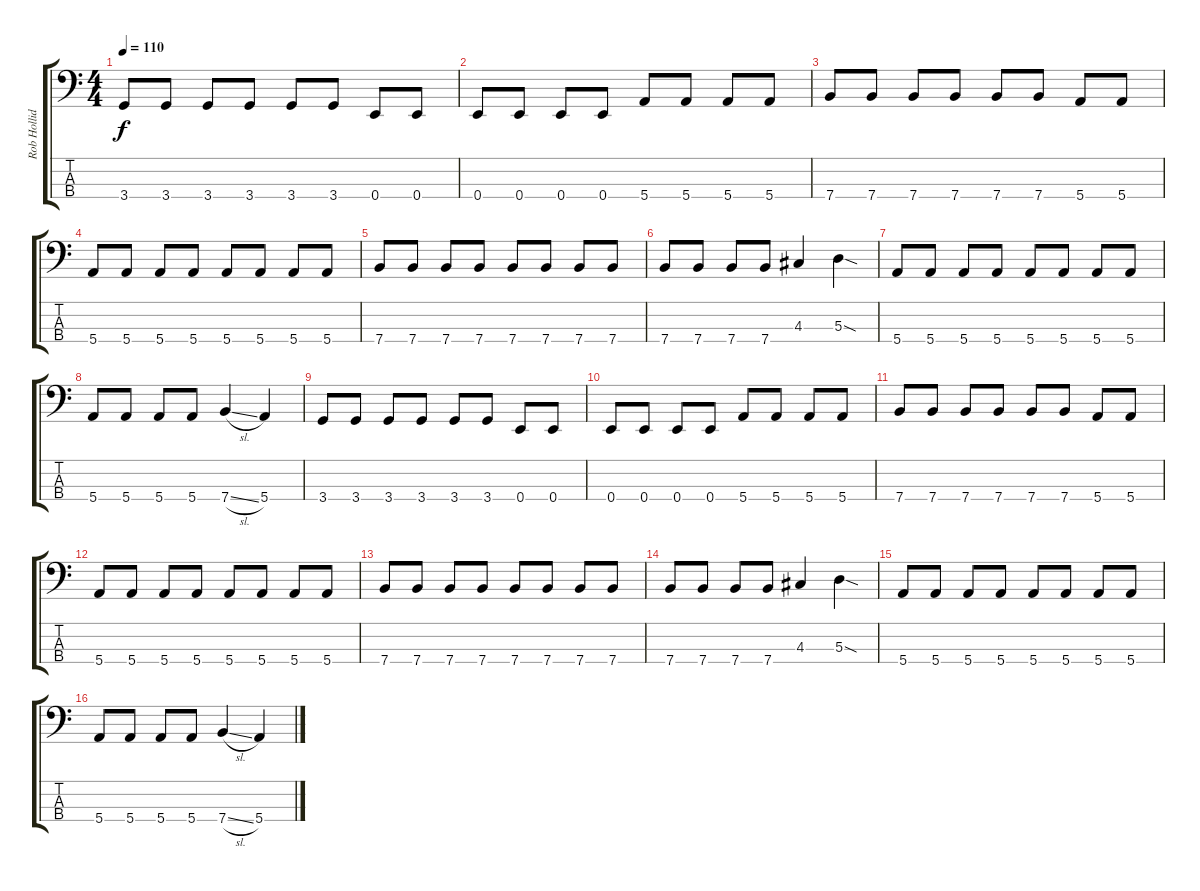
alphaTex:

\track ("Rob Holliday" "Rob Hollid") {instrument electricbassfinger}
\staff {score tabs}
\tuning (G2 D2 A1 E1) {hide}
\ts (4 4)
\tempo 110
\clef f4
\ks c
3.4.8{dy f} 3.4.8 3.4.8 3.4.8 3.4.8 3.4.8 0.4.8 0.4.8 |
0.4.8 0.4.8 0.4.8 0.4.8 5.4.8 5.4.8 5.4.8 5.4.8 |
7.4.8 7.4.8 7.4.8 7.4.8 7.4.8 7.4.8 5.4.8 5.4.8 |
5.4.8 5.4.8 5.4.8 5.4.8 5.4.8 5.4.8 5.4.8 5.4.8 |
7.4.8 7.4.8 7.4.8 7.4.8 7.4.8 7.4.8 7.4.8 7.4.8 |
7.4.8 7.4.8 7.4.8 7.4.8 4.3.4 5.3{sod}.4 |
5.4.8 5.4.8 5.4.8 5.4.8 5.4.8 5.4.8 5.4.8 5.4.8 |
5.4.8 5.4.8 5.4.8 5.4.8 7.4{sl}.4 5.4.4 |
3.4.8 3.4.8 3.4.8 3.4.8 3.4.8 3.4.8 0.4.8 0.4.8 |
0.4.8 0.4.8 0.4.8 0.4.8 5.4.8 5.4.8 5.4.8 5.4.8 |
7.4.8 7.4.8 7.4.8 7.4.8 7.4.8 7.4.8 5.4.8 5.4.8 |
5.4.8 5.4.8 5.4.8 5.4.8 5.4.8 5.4.8 5.4.8 5.4.8 |
7.4.8 7.4.8 7.4.8 7.4.8 7.4.8 7.4.8 7.4.8 7.4.8 |
7.4.8 7.4.8 7.4.8 7.4.8 4.3.4 5.3{sod}.4 |
5.4.8 5.4.8 5.4.8 5.4.8 5.4.8 5.4.8 5.4.8 5.4.8 |
5.4.8 5.4.8 5.4.8 5.4.8 7.4{sl}.4 5.4.4
